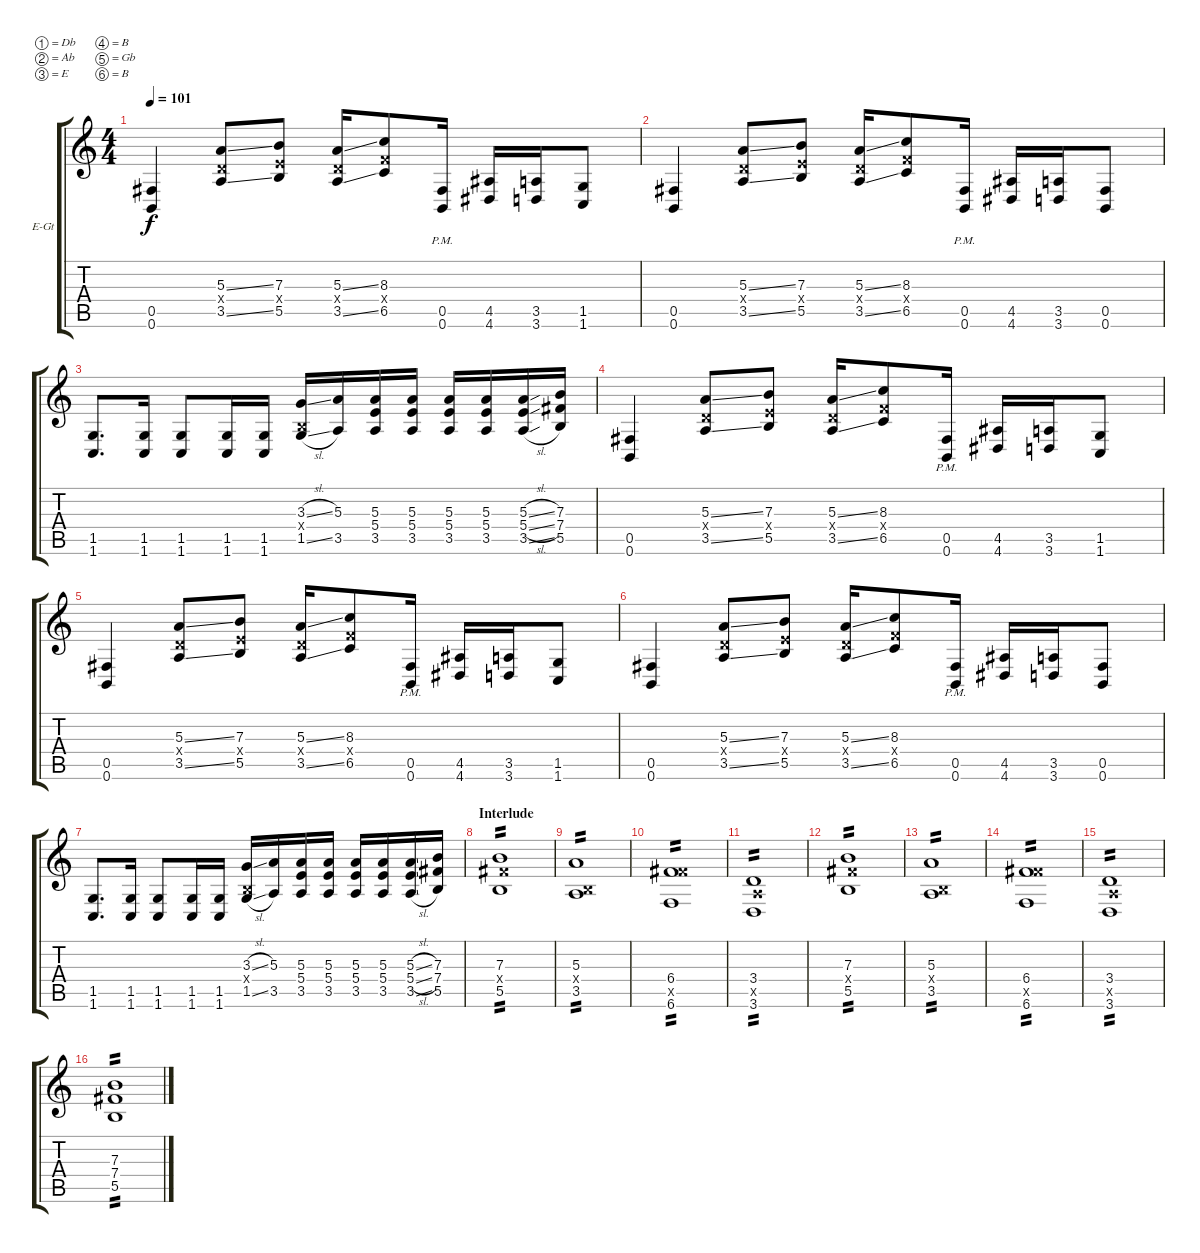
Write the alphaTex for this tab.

\bracketExtendMode groupsimilarinstruments
\firstSystemTrackNameOrientation horizontal
\otherSystemsTrackNameOrientation horizontal
\track ("Ahrue Luster (Distortion)" "E-Gt") {instrument overdrivenguitar}
\staff {score tabs}
\tuning (Db4 Ab3 E3 B2 Gb2 B1)
\ts (4 4)
\tempo 101
\clef g2
\ks c
(0.5 0.6).4{dy f} (5.3{ss} 3.4{x} 3.5{ss}).8 (7.3 5.4{x} 5.5).8 (5.3{ss} 3.4{x} 3.5{ss}).16 (8.3 6.5 6.4{x}).8 (0.6{pm} 0.5).16 (4.6 4.5).16 (3.6 3.5).16 (1.6 1.5).8 |
(0.5 0.6).4 (5.3{ss} 3.4{x} 3.5{ss}).8 (7.3 5.4{x} 5.5).8 (5.3{ss} 3.4{x} 3.5{ss}).16 (8.3 6.5 6.4{x}).8 (0.6{pm} 0.5).16 (4.6 4.5).16 (3.6 3.5).16 (0.6 0.5).8 |
(1.5 1.6).8{d} (1.5 1.6).16 (1.5 1.6).8 (1.5 1.6).16 (1.5 1.6).16 (3.3{sl} 0.4{x} 1.5{sl}).16 (5.3 3.5).16 (5.3 5.4 3.5).16 (5.3 5.4 3.5).16 (5.3 5.4 3.5).16 (5.3 5.4 3.5).16 (5.3{sl} 5.4{sl} 3.5{sl}).16 (7.3 7.4 5.5).16 |
(0.5 0.6).4 (5.3{ss} 3.4{x} 3.5{ss}).8 (7.3 5.4{x} 5.5).8 (5.3{ss} 3.4{x} 3.5{ss}).16 (8.3 6.5 6.4{x}).8 (0.6{pm} 0.5).16 (4.6 4.5).16 (3.6 3.5).16 (1.6 1.5).8 |
(0.5 0.6).4 (5.3{ss} 3.4{x} 3.5{ss}).8 (7.3 5.4{x} 5.5).8 (5.3{ss} 3.4{x} 3.5{ss}).16 (8.3 6.5 6.4{x}).8 (0.6{pm} 0.5).16 (4.6 4.5).16 (3.6 3.5).16 (1.6 1.5).8 |
(0.5 0.6).4 (5.3{ss} 3.4{x} 3.5{ss}).8 (7.3 5.4{x} 5.5).8 (5.3{ss} 3.4{x} 3.5{ss}).16 (8.3 6.5 6.4{x}).8 (0.6{pm} 0.5).16 (4.6 4.5).16 (3.6 3.5).16 (0.6 0.5).8 |
(1.5 1.6).8{d} (1.5 1.6).16 (1.5 1.6).8 (1.5 1.6).16 (1.5 1.6).16 (3.3{sl} 0.4{x} 1.5{sl}).16 (5.3 3.5).16 (5.3 5.4 3.5).16 (5.3 5.4 3.5).16 (5.3 5.4 3.5).16 (5.3 5.4 3.5).16 (5.3{sl} 5.4{sl} 3.5{sl}).16 (7.3 7.4 5.5).16 |
\section ("" "Interlude")
(7.3 7.4{x} 5.5).1{tp 2} |
(5.3 0.4{x} 3.5).1{tp 2} |
(6.4 12.5{x} 6.6).1{tp 2} |
(3.4 3.5{x} 3.6).1{tp 2} |
(7.3 7.4{x} 5.5).1{tp 2} |
(5.3 0.4{x} 3.5).1{tp 2} |
(6.4 12.5{x} 6.6).1{tp 2} |
(3.4 3.5{x} 3.6).1{tp 2} |
(7.3 7.4 5.5).1{tp 2}
